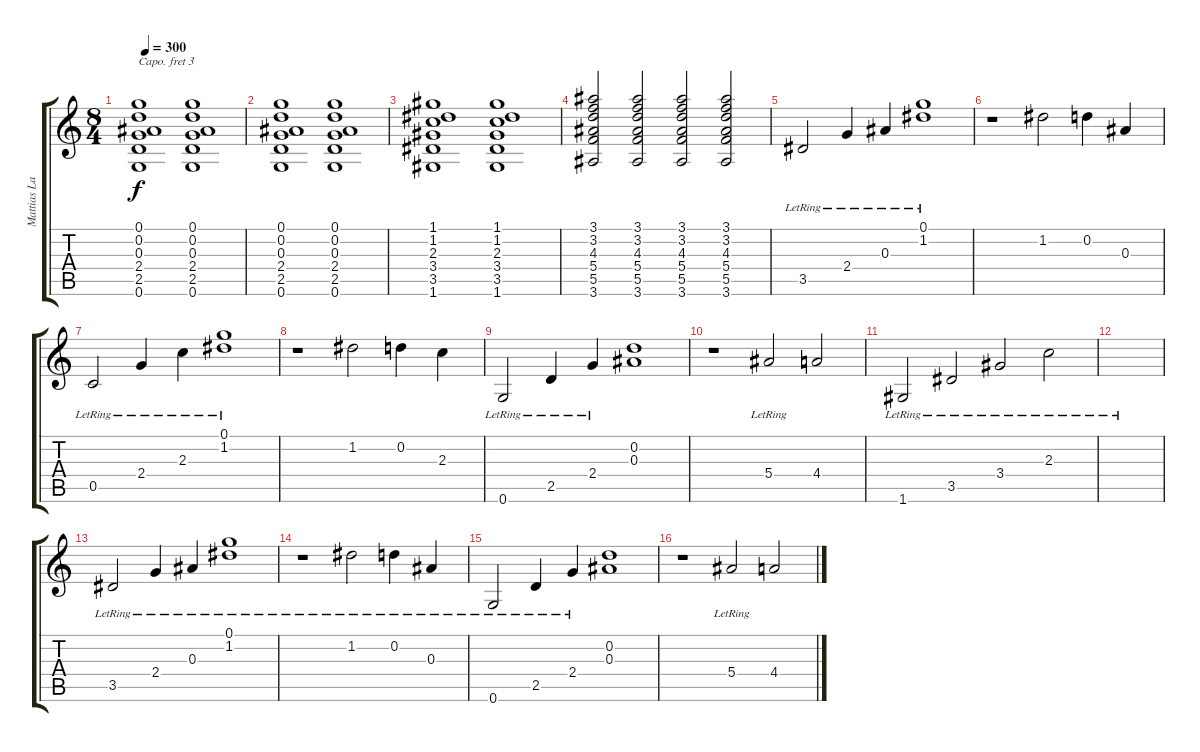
\track ("Mattias Larsson" "Mattias La") {instrument acousticguitarsteel}
\staff {score tabs}
\capo 3
\tuning (E4 B3 G3 D3 A2 E2) {hide}
\ts (8 4)
\tempo 300
\clef g2
\ks c
(0.1 0.2 0.3 2.4 2.5 0.6).1{dy f} (0.1 0.2 0.3 2.4 2.5 0.6).1 |
(0.1 0.2 0.3 2.4 2.5 0.6).1 (0.1 0.2 0.3 2.4 2.5 0.6).1 |
(1.1 1.2 2.3 3.4 3.5 1.6).1 (1.1 1.2 2.3 3.4 3.5 1.6).1 |
(3.1 3.2 4.3 5.4 5.5 3.6).2 (3.1 3.2 4.3 5.4 5.5 3.6).2 (3.1 3.2 4.3 5.4 5.5 3.6).2 (3.1 3.2 4.3 5.4 5.5 3.6).2 |
3.5{lr}.2 2.4{lr}.4 0.3{lr}.4 (0.1 1.2{lr}).1 |
r.1 1.2.2 0.2.4 0.3.4 |
0.5{lr}.2 2.4{lr}.4 2.3{lr}.4 (0.1{lr} 1.2{lr}).1 |
r.1 1.2.2 0.2.4 2.3.4 |
0.6{lr}.2 2.5{lr}.4 2.4{lr}.4 (0.2 0.3).1 |
r.1 5.4{lr}.2 4.4.2 |
1.6{lr}.2 3.5{lr}.2 3.4{lr}.2 2.3{lr}.2 |
|
3.5{lr}.2 2.4{lr}.4 0.3{lr}.4 (0.1 1.2{lr}).1 |
r.1 1.2{lr}.2 0.2{lr}.4 0.3{lr}.4 |
0.6{lr}.2 2.5{lr}.4 2.4{lr}.4 (0.2 0.3).1 |
r.1 5.4{lr}.2 4.4.2
